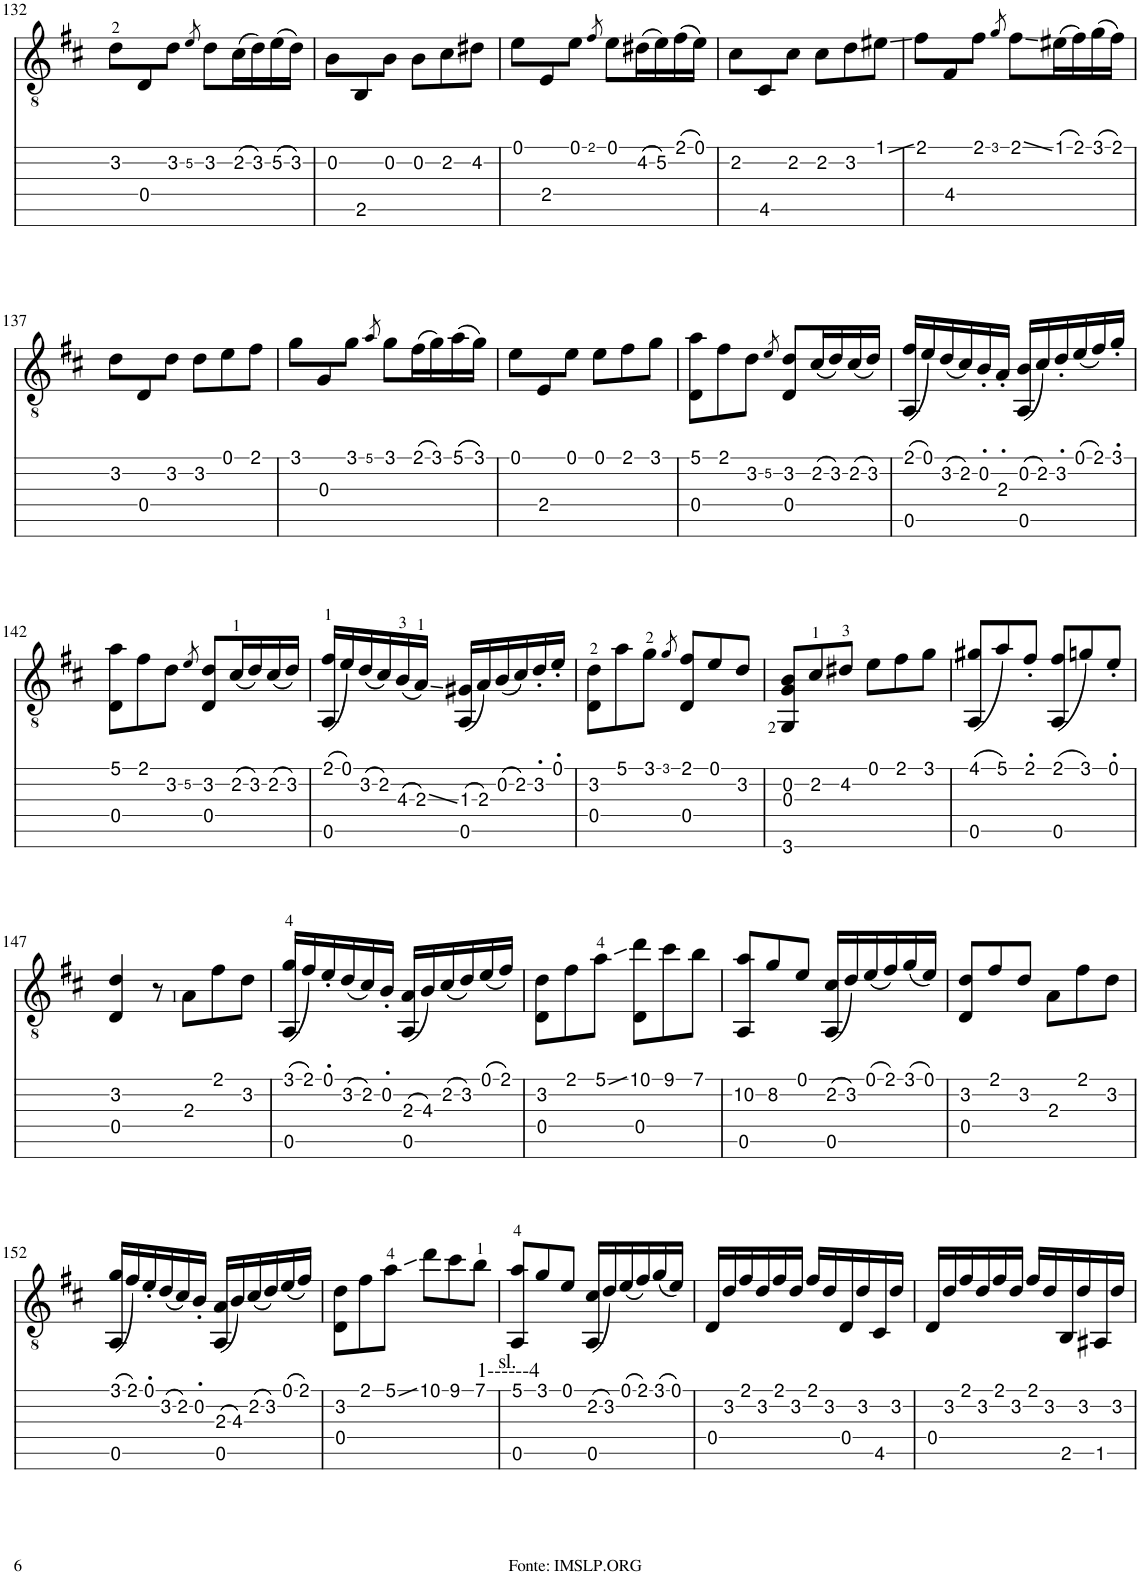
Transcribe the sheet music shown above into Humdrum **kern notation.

**kern	**kern
*part1	*part1
*staff2	*staff1
*I"Guitar	*
*I'Guit.	*
!!LO:PB:g=z
*	*clefGv2
*k[f#c#]	*k[f#c#]
*M6/8	*M6/8
=132	=132
8dL	8d\L
8D	8D/
8dJ	8d\J
qe	8qe/
8dL	8d\L
16c#L	(16c#\L
16d	16d\)
16e	(16e\
16dJJ	16d\JJ)
=133	=133
8BL	8B\L
8BB	8BB/
8BJ	8B\J
8BL	8B\L
8c#	8c#\
8d#J	8d#X\J
=134	=134
8eL	8e\L
8E	8E/
8eJ	8e\J
qf#	8qf#/
8eL	8e\L
16d#L	(16d#X\L
16e	16e\)
16f#	(16f#\
16eJJ	16e\JJ)
=135	=135
8c#L	8c#\L
8C#	8C#/
8c#J	8c#\J
8c#L	8c#\L
8d	8d\
8e#J	8e#X\J
=136	=136
8f#L	8f#\L
8F#	8F#/
8f#J	8f#\J
qg	8qg/
8f#L	8f#\L
16e#L	(16e#X\L
16f#	16f#\)
16g	(16g\
16f#JJ	16f#\JJ)
!!LO:LB:g=z
=137	=137
8dL	8d\L
8D	8D/
8dJ	8d\J
8dL	8d\L
8e	8e\
8f#J	8f#\J
=138	=138
8gL	8g\L
8G	8G/
8gJ	8g\J
qa	8qa/
8gL	8g\L
16f#L	(16f#\L
16g	16g\)
16a	(16a\
16gJJ	16g\JJ)
=139	=139
8eL	8e\L
8E	8E/
8eJ	8e\J
8eL	8e\L
8f#	8f#\
8gJ	8g\J
=140	=140
8D\ 8a\L	8D\ 8a\L
8f#	8f#\
8dJ	8d\J
qe	8qe/
8D\ 8d\L	8D/ 8d/L
16c#L	(16c#/L
16d	16d/)
16c#	(16c#/
16dJJ	16d/JJ)
=141	=141
16AA\ 16f#\LL	(16AA/ 16f#/LL
16e	16e/)
16d	(16d/
16c#	16c#/)
16B'	16B'/
16A'JJ	16A'/JJ
16AA\ 16B\LL	(16AA/ 16B/LL
16c#	16c#/)
16d'	16d'/
16e	(16e/
16f#	16f#/)
16g'JJ	16g'/JJ
!!LO:LB:g=z
=142	=142
8D\ 8a\L	8D\ 8a\L
8f#	8f#\
8dJ	8d\J
qe	8qe/
8D\ 8d\L	8D/ 8d/L
16c#L	(16c#/L
16d	16d/)
16c#	(16c#/
16dJJ	16d/JJ)
=143	=143
16AA\ 16f#\LL	(16AA/ 16f#/LL
16e	16e/)
16d	(16d/
16c#	16c#/)
16B	(16B/
16AJJ	16A/JJ)
16AA\ 16G#\LL	(16AA/ 16G#X/LL
16A	16A/)
16B	(16B/
16c#	16c#/)
16d'	16d'/
16e'JJ	16e'/JJ
=144	=144
8D\ 8d\L	8D\ 8d\L
8a	8a\
8gJ	8g\J
qg	8qg/
8D\ 8f#\L	8D/ 8f#/L
8e	8e/
8dJ	8d/J
=145	=145
8GG\ 8G\ 8B\L	8GG/ 8G/ 8B/L
8c#	8c#/
8d#J	8d#X/J
8eL	8e\L
8f#	8f#\
8gJ	8g\J
=146	=146
8AA\ 8g#\L	(8AA/ 8g#X/L
8a	8a/)
8f#'J	8f#'/J
8AA\ 8f#\L	(8AA/ 8f#/L
8g	8gn/)
8e'J	8e'/J
!!LO:LB:g=z
=147	=147
4D 4d	4D/ 4d/
8r	8r
8AL	8A\L
8f#	8f#\
8dJ	8d\J
=148	=148
16AA\ 16g\LL	(16AA/ 16g/LL
16f#	16f#/)
16e'	16e'/
16d	(16d/
16c#	16c#/)
16B'JJ	16B'/JJ
16AA\ 16A\LL	(16AA/ 16A/LL
16B	16B/)
16c#	(16c#/
16d	16d/)
16e	(16e/
16f#JJ	16f#/JJ)
=149	=149
8D\ 8d\L	8D\ 8d\L
8f#	8f#\
8aJ	8a\J
8D\ 8dd\L	8D\ 8dd\L
8cc#	8cc#\
8bJ	8b\J
=150	=150
8AA\ 8a\L	8AA/ 8a/L
8g	8g/
8eJ	8e/J
16AA\ 16c#\LL	(16AA/ 16c#/LL
16d	16d/)
16e	(16e/
16f#	16f#/)
16g	(16g/
16eJJ	16e/JJ)
=151	=151
8D\ 8d\L	8D/ 8d/L
8f#	8f#/
8dJ	8d/J
8AL	8A\L
8f#	8f#\
8dJ	8d\J
!!LO:LB:g=z
=152	=152
16AA\ 16g\LL	(16AA/ 16g/LL
16f#	16f#/)
16e'	16e'/
16d	(16d/
16c#	16c#/)
16B'JJ	16B'/JJ
16AA\ 16A\LL	(16AA/ 16A/LL
16B	16B/)
16c#	(16c#/
16d	16d/)
16e	(16e/
16f#JJ	16f#/JJ)
=153	=153
8D\ 8d\L	8D\ 8d\L
8f#	8f#\
8aJ	8a\J
8ddL	8dd\L
8cc#	8cc#\
!LO:TX:a:t=1------4	!
!LO:TX:a:t=sl.	!
8bJ	8b\J
=154	=154
8AA\ 8a\L	8AA/ 8a/L
8g	8g/
8eJ	8e/J
16AA\ 16c#\LL	(16AA/ 16c#/LL
16d	16d/)
16e	(16e/
16f#	16f#/)
16g	(16g/
16eJJ	16e/JJ)
=155	=155
16DLL	16D/LL
16d	16d/
16f#	16f#/
16d	16d/
16f#	16f#/
16dJJ	16d/JJ
16f#LL	16f#/LL
16d	16d/
16D	16D/
16d	16d/
16C#	16C#/
16dJJ	16d/JJ
=156	=156
16DLL	16D/LL
16d	16d/
16f#	16f#/
16d	16d/
16f#	16f#/
16dJJ	16d/JJ
16f#LL	16f#/LL
16d	16d/
16BB	16BB/
16d	16d/
16AA#	16AA#X/
16dJJ	16d/JJ
=	=
*-	*-
